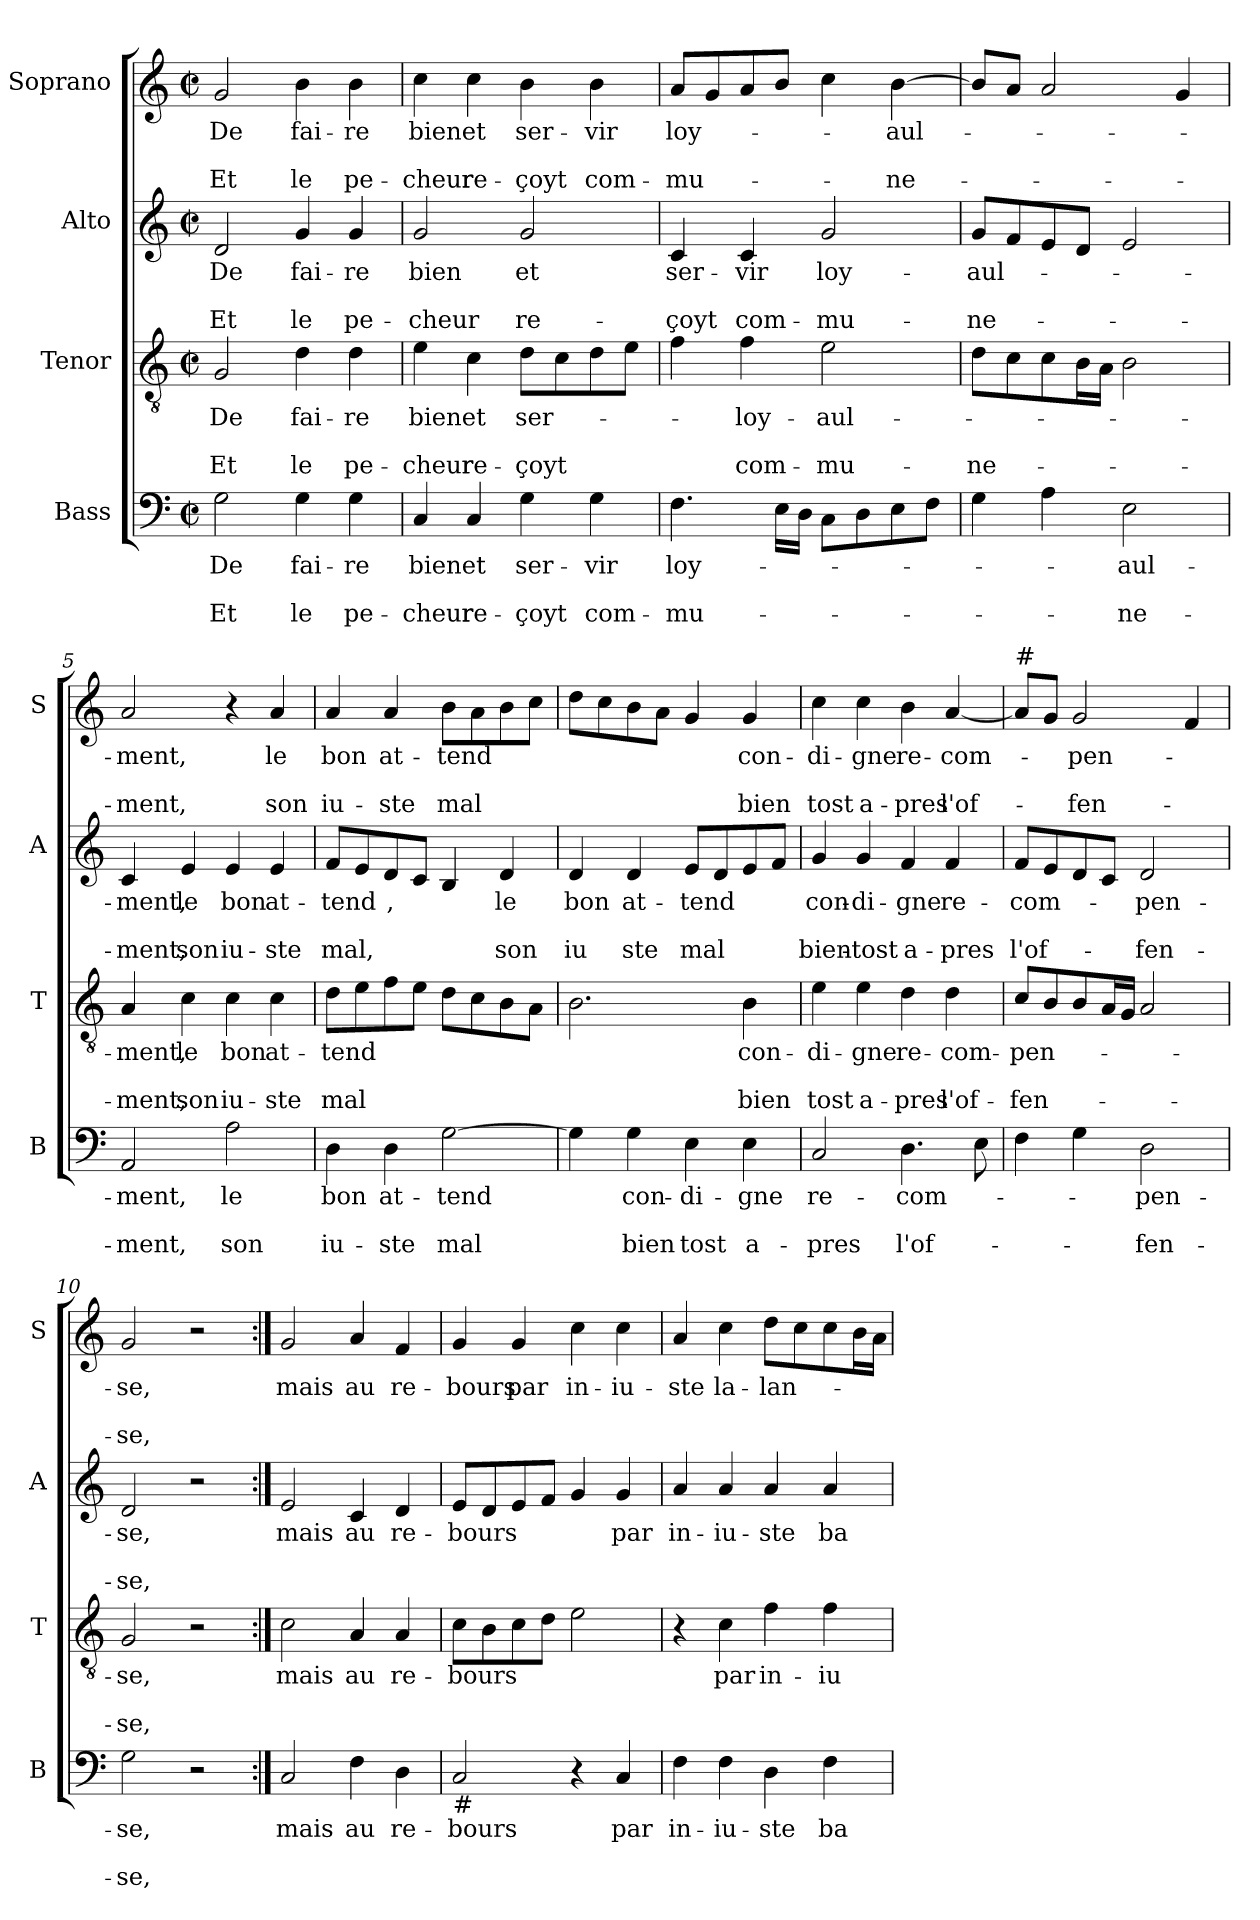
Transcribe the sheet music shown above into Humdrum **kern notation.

**kern	**text	**text	**text	**kern	**text	**text	**text	**kern	**text	**text	**text	**kern	**text	**text	**text
*part4	*part4	*part4	*part4	*part3	*part3	*part3	*part3	*part2	*part2	*part2	*part2	*part1	*part1	*part1	*part1
*staff4	*staff4	*staff4	*staff4	*staff3	*staff3	*staff3	*staff3	*staff2	*staff2	*staff2	*staff2	*staff1	*staff1	*staff1	*staff1
*I"Bass	*	*	*	*I"Tenor	*	*	*	*I"Alto	*	*	*	*I"Soprano	*	*	*
*I'B	*	*	*	*I'T	*	*	*	*I'A	*	*	*	*I'S	*	*	*
*clefF4	*	*	*	*clefGv2	*	*	*	*clefG2	*	*	*	*clefG2	*	*	*
*k[]	*	*	*	*k[]	*	*	*	*k[]	*	*	*	*k[]	*	*	*
*C:	*	*	*	*C:	*	*	*	*C:	*	*	*	*C:	*	*	*
*M2/2	*	*	*	*M2/2	*	*	*	*M2/2	*	*	*	*M2/2	*	*	*
*met(c|)	*	*	*	*met(c|)	*	*	*	*met(c|)	*	*	*	*met(c|)	*	*	*
=1	=1	=1	=1	=1	=1	=1	=1	=1	=1	=1	=1	=1	=1	=1	=1
!	!LO:LY:b	!	!LO:LY:b	!	!LO:LY:b	!	!LO:LY:b	!	!LO:LY:b	!	!LO:LY:b	!	!LO:LY:b	!	!LO:LY:b
2G\	De	.	Et	2G/	De	.	Et	2d/	De	.	Et	2g/	De	.	Et
!	!LO:LY:b	!	!LO:LY:b	!	!LO:LY:b	!	!LO:LY:b	!	!LO:LY:b	!	!LO:LY:b	!	!LO:LY:b	!	!LO:LY:b
4G\	fai-	.	le	4d\	fai-	.	le	4g/	fai-	.	le	4b\	fai-	.	le
!	!LO:LY:b	!	!LO:LY:b	!	!LO:LY:b	!	!LO:LY:b	!	!LO:LY:b	!	!LO:LY:b	!	!LO:LY:b	!	!LO:LY:b
4G\	-re	.	pe-	4d\	-re	.	pe-	4g/	-re	.	pe-	4b\	-re	.	pe-
=2	=2	=2	=2	=2	=2	=2	=2	=2	=2	=2	=2	=2	=2	=2	=2
!	!LO:LY:b	!	!LO:LY:b	!	!LO:LY:b	!	!LO:LY:b	!	!LO:LY:b	!	!LO:LY:b	!	!LO:LY:b	!	!LO:LY:b
4C/	bien	.	-cheur	4e\	bien	.	-cheur	2g/	bien	.	-cheur	4cc\	bien	.	-cheur
!	!LO:LY:b	!	!LO:LY:b	!	!LO:LY:b	!	!LO:LY:b	!	!	!	!	!	!LO:LY:b	!	!LO:LY:b
4C/	et	.	re-	4c\	et	.	re-	.	.	.	.	4cc\	et	.	re-
!	!LO:LY:b	!	!LO:LY:b	!	!LO:LY:b	!	!LO:LY:b	!	!LO:LY:b	!	!LO:LY:b	!	!LO:LY:b	!	!LO:LY:b
4G\	ser-	.	-çoyt	8d\L	ser-	.	-çoyt	2g/	et	.	re-	4b\	ser-	.	-çoyt
.	.	.	.	8c\	.	.	.	.	.	.	.	.	.	.	.
!	!LO:LY:b	!	!LO:LY:b	!	!	!	!	!	!	!	!	!	!LO:LY:b	!	!LO:LY:b
4G\	-vir	.	com-	8d\	.	.	.	.	.	.	.	4b\	-vir	.	com-
.	.	.	.	8e\J	.	.	.	.	.	.	.	.	.	.	.
=3	=3	=3	=3	=3	=3	=3	=3	=3	=3	=3	=3	=3	=3	=3	=3
!	!LO:LY:b	!	!LO:LY:b	!	!	!	!	!	!LO:LY:b	!	!LO:LY:b	!	!LO:LY:b	!	!LO:LY:b
4.F\	loy-	.	-mu-	4f\	.	.	.	4c/	ser-	.	-çoyt	8a/L	loy-	.	-mu-
.	.	.	.	.	.	.	.	.	.	.	.	8g/	.	.	.
!	!	!	!	!	!LO:LY:b	!	!LO:LY:b	!	!LO:LY:b	!	!LO:LY:b	!	!	!	!
.	.	.	.	4f\	loy-	.	com-	4c/	-vir	.	com-	8a/	.	.	.
16E\LL	.	.	.	.	.	.	.	.	.	.	.	8b/J	.	.	.
16D\JJ	.	.	.	.	.	.	.	.	.	.	.	.	.	.	.
!	!	!	!	!	!LO:LY:b	!	!LO:LY:b	!	!LO:LY:b	!	!LO:LY:b	!	!	!	!
8C\L	.	.	.	2e\	-aul-	.	-mu-	2g/	loy-	.	-mu-	4cc\	.	.	.
8D\	.	.	.	.	.	.	.	.	.	.	.	.	.	.	.
!	!	!	!	!	!	!	!	!	!	!	!	!	!LO:LY:b	!	!LO:LY:b
8E\	.	.	.	.	.	.	.	.	.	.	.	[4b\	-aul-	.	-ne-
8F\J	.	.	.	.	.	.	.	.	.	.	.	.	.	.	.
=4	=4	=4	=4	=4	=4	=4	=4	=4	=4	=4	=4	=4	=4	=4	=4
!	!	!	!	!	!	!	!LO:LY:b	!	!LO:LY:b	!	!LO:LY:b	!	!	!	!
4G\	.	.	.	8d\L	.	.	-ne-	8g/L	-aul-	.	-ne-	8b/L]	.	.	.
.	.	.	.	8c\	.	.	.	8f/	.	.	.	8a/J	.	.	.
4A\	.	.	.	8c\	.	.	.	8e/	.	.	.	2a/	.	.	.
.	.	.	.	16B\L	.	.	.	8d/J	.	.	.	.	.	.	.
.	.	.	.	16A\JJ	.	.	.	.	.	.	.	.	.	.	.
!	!LO:LY:b	!	!LO:LY:b	!	!	!	!	!	!	!	!	!	!	!	!
2E\	-aul-	.	-ne-	2B\	.	.	.	2e/	.	.	.	.	.	.	.
.	.	.	.	.	.	.	.	.	.	.	.	4g/	.	.	.
=5	=5	=5	=5	=5	=5	=5	=5	=5	=5	=5	=5	=5	=5	=5	=5
!	!LO:LY:b	!	!LO:LY:b	!	!LO:LY:b	!	!LO:LY:b	!	!LO:LY:b	!	!LO:LY:b	!	!LO:LY:b	!	!LO:LY:b
2AA/	-ment,	.	-ment,	4A/	-ment,	.	-ment,	4c/	-ment,	.	-ment,	2a/	-ment,	.	-ment,
!	!	!	!	!	!LO:LY:b	!	!LO:LY:b	!	!LO:LY:b	!	!LO:LY:b	!	!	!	!
.	.	.	.	4c\	le	.	son	4e/	le	.	son	.	.	.	.
!	!LO:LY:b	!	!LO:LY:b	!	!LO:LY:b	!	!LO:LY:b	!	!LO:LY:b	!	!LO:LY:b	!	!	!	!
2A\	le	.	son	4c\	bon	.	iu-	4e/	bon	.	iu-	4r	.	.	.
!	!	!	!	!	!LO:LY:b	!	!LO:LY:b	!	!LO:LY:b	!	!LO:LY:b	!	!LO:LY:b	!	!LO:LY:b
.	.	.	.	4c\	at-	.	-ste	4e/	at-	.	-ste	4a/	le	.	son
!!LO:LB:g=z
=6	=6	=6	=6	=6	=6	=6	=6	=6	=6	=6	=6	=6	=6	=6	=6
!	!LO:LY:b	!	!LO:LY:b	!	!LO:LY:b	!	!LO:LY:b	!	!LO:LY:b	!	!LO:LY:b	!	!LO:LY:b	!	!LO:LY:b
4D\	bon	.	iu-	8d\L	-tend	.	mal	8f/L	-tend	.	mal,	4a/	bon	.	iu-
.	.	.	.	8e\	.	.	.	8e/	.	.	.	.	.	.	.
!	!LO:LY:b	!	!LO:LY:b	!	!	!	!	!	!LO:LY:b	!	!	!	!LO:LY:b	!	!LO:LY:b
4D\	at-	.	-ste	8f\	.	.	.	8d/	,	.	.	4a/	at-	.	-ste
.	.	.	.	8e\J	.	.	.	8c/J	.	.	.	.	.	.	.
!	!LO:LY:b	!	!LO:LY:b	!	!	!	!	!	!	!	!	!	!LO:LY:b	!	!LO:LY:b
[2G\	-tend	.	mal	8d\L	.	.	.	4B/	.	.	.	8b\L	-tend	.	mal
.	.	.	.	8c\	.	.	.	.	.	.	.	8a\	.	.	.
!	!	!	!	!	!	!	!	!	!LO:LY:b	!	!LO:LY:b	!	!	!	!
.	.	.	.	8B\	.	.	.	4d/	le	.	son	8b\	.	.	.
.	.	.	.	8A\J	.	.	.	.	.	.	.	8cc\J	.	.	.
=7	=7	=7	=7	=7	=7	=7	=7	=7	=7	=7	=7	=7	=7	=7	=7
!	!	!	!	!	!	!	!	!	!LO:LY:b	!	!LO:LY:b	!	!	!	!
4G\]	.	.	.	2.B\	.	.	.	4d/	bon	.	iu	8dd\L	.	.	.
.	.	.	.	.	.	.	.	.	.	.	.	8cc\	.	.	.
!	!LO:LY:b	!	!LO:LY:b	!	!	!	!	!	!LO:LY:b	!	!LO:LY:b	!	!	!	!
4G\	con-	.	bien	.	.	.	.	4d/	at-	.	ste	8b\	.	.	.
.	.	.	.	.	.	.	.	.	.	.	.	8a\J	.	.	.
!	!LO:LY:b	!	!LO:LY:b	!	!	!	!	!	!LO:LY:b	!	!LO:LY:b	!	!	!	!
4E\	-di-	.	tost	.	.	.	.	8e/L	-tend	.	mal	4g/	.	.	.
.	.	.	.	.	.	.	.	8d/	.	.	.	.	.	.	.
!	!LO:LY:b	!	!LO:LY:b	!	!LO:LY:b	!	!LO:LY:b	!	!	!	!	!	!LO:LY:b	!	!LO:LY:b
4E\	-gne	.	a-	4B\	con-	.	bien	8e/	.	.	.	4g/	con-	.	bien
.	.	.	.	.	.	.	.	8f/J	.	.	.	.	.	.	.
=8	=8	=8	=8	=8	=8	=8	=8	=8	=8	=8	=8	=8	=8	=8	=8
!	!LO:LY:b	!	!LO:LY:b	!	!LO:LY:b	!	!LO:LY:b	!	!LO:LY:b	!	!LO:LY:b	!	!LO:LY:b	!	!LO:LY:b
2C/	re-	.	-pres	4e\	-di-	.	tost	4g/	con-	.	bien-	4cc\	-di-	.	tost
!	!	!	!	!	!LO:LY:b	!	!LO:LY:b	!	!LO:LY:b	!	!LO:LY:b	!	!LO:LY:b	!	!LO:LY:b
.	.	.	.	4e\	-gne	.	a-	4g/	-di-	.	-tost	4cc\	-gne	.	a-
!	!LO:LY:b	!	!LO:LY:b	!	!LO:LY:b	!	!LO:LY:b	!	!LO:LY:b	!	!LO:LY:b	!	!LO:LY:b	!	!LO:LY:b
4.D\	-com-	.	l'of-	4d\	re-	.	-pres	4f/	-gne	.	a-	4b\	re-	.	-pres
!	!	!	!	!	!LO:LY:b	!	!LO:LY:b	!	!LO:LY:b	!	!LO:LY:b	!	!LO:LY:b	!	!LO:LY:b
.	.	.	.	4d\	-com-	.	l'of-	4f/	re-	.	-pres	[4a/	-com-	.	l'of-
8E\	.	.	.	.	.	.	.	.	.	.	.	.	.	.	.
=9	=9	=9	=9	=9	=9	=9	=9	=9	=9	=9	=9	=9	=9	=9	=9
!	!	!	!	!	!	!	!	!	!	!	!	!LO:TX:a:t=#	!	!	!
!	!	!	!	!	!LO:LY:b	!	!LO:LY:b	!	!LO:LY:b	!	!LO:LY:b	!	!	!	!
4F\	.	.	.	8c/L	-pen-	.	-fen-	8f/L	-com-	.	l'of-	8a/L]	.	.	.
.	.	.	.	8B/	.	.	.	8e/	.	.	.	8g/J	.	.	.
!	!	!	!	!	!	!	!	!	!	!	!	!	!LO:LY:b	!	!LO:LY:b
4G\	.	.	.	8B/	.	.	.	8d/	.	.	.	2g/	-pen-	.	-fen-
.	.	.	.	16A/L	.	.	.	8c/J	.	.	.	.	.	.	.
.	.	.	.	16G/JJ	.	.	.	.	.	.	.	.	.	.	.
!	!LO:LY:b	!	!LO:LY:b	!	!	!	!	!	!LO:LY:b	!	!LO:LY:b	!	!	!	!
2D\	-pen-	.	-fen-	2A/	.	.	.	2d/	-pen-	.	-fen-	.	.	.	.
.	.	.	.	.	.	.	.	.	.	.	.	4f/	.	.	.
=10	=10	=10	=10	=10	=10	=10	=10	=10	=10	=10	=10	=10	=10	=10	=10
!	!LO:LY:b	!	!LO:LY:b	!	!LO:LY:b	!	!LO:LY:b	!	!LO:LY:b	!	!LO:LY:b	!	!LO:LY:b	!	!LO:LY:b
2G\	-se,	.	-se,	2G/	-se,	.	-se,	2d/	-se,	.	-se,	2g/	-se,	.	-se,
2r	.	.	.	2r	.	.	.	2r	.	.	.	2r	.	.	.
!!LO:PB:g=z
=11:|!	=11:|!	=11:|!	=11:|!	=11:|!	=11:|!	=11:|!	=11:|!	=11:|!	=11:|!	=11:|!	=11:|!	=11:|!	=11:|!	=11:|!	=11:|!
!	!LO:LY:b	!	!	!	!LO:LY:b	!	!	!	!LO:LY:b	!	!	!	!LO:LY:b	!	!
2C/	mais	.	.	2c\	mais	.	.	2e/	mais	.	.	2g/	mais	.	.
!	!LO:LY:b	!	!	!	!LO:LY:b	!	!	!	!LO:LY:b	!	!	!	!LO:LY:b	!	!
4F\	au	.	.	4A/	au	.	.	4c/	au	.	.	4a/	au	.	.
!	!LO:LY:b	!	!	!	!LO:LY:b	!	!	!	!LO:LY:b	!	!	!	!LO:LY:b	!	!
4D\	re-	.	.	4A/	re-	.	.	4d/	re-	.	.	4f/	re-	.	.
=12	=12	=12	=12	=12	=12	=12	=12	=12	=12	=12	=12	=12	=12	=12	=12
!LO:TX:b:t=#	!	!	!	!	!	!	!	!	!	!	!	!	!	!	!
!	!LO:LY:b	!	!	!	!LO:LY:b	!	!	!	!LO:LY:b	!	!	!	!LO:LY:b	!	!
2C/	-bours	.	.	8c\L	-bours	.	.	8e/L	-bours	.	.	4g/	-bours	.	.
.	.	.	.	8B\	.	.	.	8d/	.	.	.	.	.	.	.
!	!	!	!	!	!	!	!	!	!	!	!	!	!LO:LY:b	!	!
.	.	.	.	8c\	.	.	.	8e/	.	.	.	4g/	par	.	.
.	.	.	.	8d\J	.	.	.	8f/J	.	.	.	.	.	.	.
!	!	!	!	!	!	!	!	!	!	!	!	!	!LO:LY:b	!	!
4r	.	.	.	2e\	.	.	.	4g/	.	.	.	4cc\	in-	.	.
!	!LO:LY:b	!	!	!	!	!	!	!	!LO:LY:b	!	!	!	!LO:LY:b	!	!
4C/	par	.	.	.	.	.	.	4g/	par	.	.	4cc\	-iu-	.	.
=13	=13	=13	=13	=13	=13	=13	=13	=13	=13	=13	=13	=13	=13	=13	=13
!	!LO:LY:b	!	!	!	!	!	!	!	!LO:LY:b	!	!	!	!LO:LY:b	!	!
4F\	in-	.	.	4r	.	.	.	4a/	in-	.	.	4a/	-ste	.	.
!	!LO:LY:b	!	!	!	!LO:LY:b	!	!	!	!LO:LY:b	!	!	!	!LO:LY:b	!	!
4F\	-iu-	.	.	4c\	par	.	.	4a/	-iu-	.	.	4cc\	la-	.	.
!	!LO:LY:b	!	!	!	!LO:LY:b	!	!	!	!LO:LY:b	!	!	!	!LO:LY:b	!	!
4D\	-ste	.	.	4f\	in-	.	.	4a/	-ste	.	.	8dd\L	-lan-	.	.
.	.	.	.	.	.	.	.	.	.	.	.	8cc\	.	.	.
!	!LO:LY:b	!	!	!	!LO:LY:b	!	!	!	!LO:LY:b	!	!	!	!	!	!
4F\	ba-	.	.	4f\	-iu-	.	.	4a/	ba-	.	.	8cc\	.	.	.
.	.	.	.	.	.	.	.	.	.	.	.	16b\L	.	.	.
.	.	.	.	.	.	.	.	.	.	.	.	16a\JJ	.	.	.
=	=	=	=	=	=	=	=	=	=	=	=	=	=	=	=
*-	*-	*-	*-	*-	*-	*-	*-	*-	*-	*-	*-	*-	*-	*-	*-
